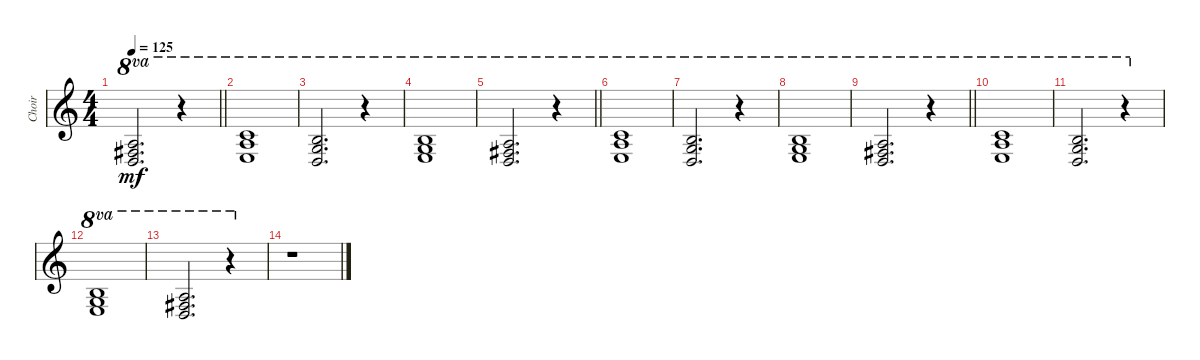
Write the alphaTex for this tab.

\track ("Choir" "Choir") {instrument choiraahs}
\staff {score}
\tuning (E4 B3 G3 D3 A2 E2) {hide}
\ts (4 4)
\tempo 125
\clef g2
\barLineRight lightlight
\ks c
(10.2 11.3 12.4).2{d ot 8va dy mf} r.4{ot 8va} |
(13.2 14.3 14.4).1{ot 8va} |
(12.2 12.3 12.4).2{d ot 8va} r.4{ot 8va} |
(12.2 12.3 14.4).1{ot 8va} |
\barLineRight lightlight
(10.2 11.3 12.4).2{d ot 8va} r.4{ot 8va} |
\section ("" "")
(13.2 14.3 14.4).1{ot 8va} |
(12.2 12.3 12.4).2{d ot 8va} r.4{ot 8va} |
(12.2 12.3 14.4).1{ot 8va} |
\barLineRight lightlight
(10.2 11.3 12.4).2{d ot 8va} r.4{ot 8va} |
(13.2 14.3 14.4).1{ot 8va} |
(12.2 12.3 12.4).2{d ot 8va} r.4{ot 8va} |
(12.2 12.3 14.4).1{ot 8va} |
(10.2 11.3 12.4).2{d ot 8va} r.4{ot 8va} |
r.1
